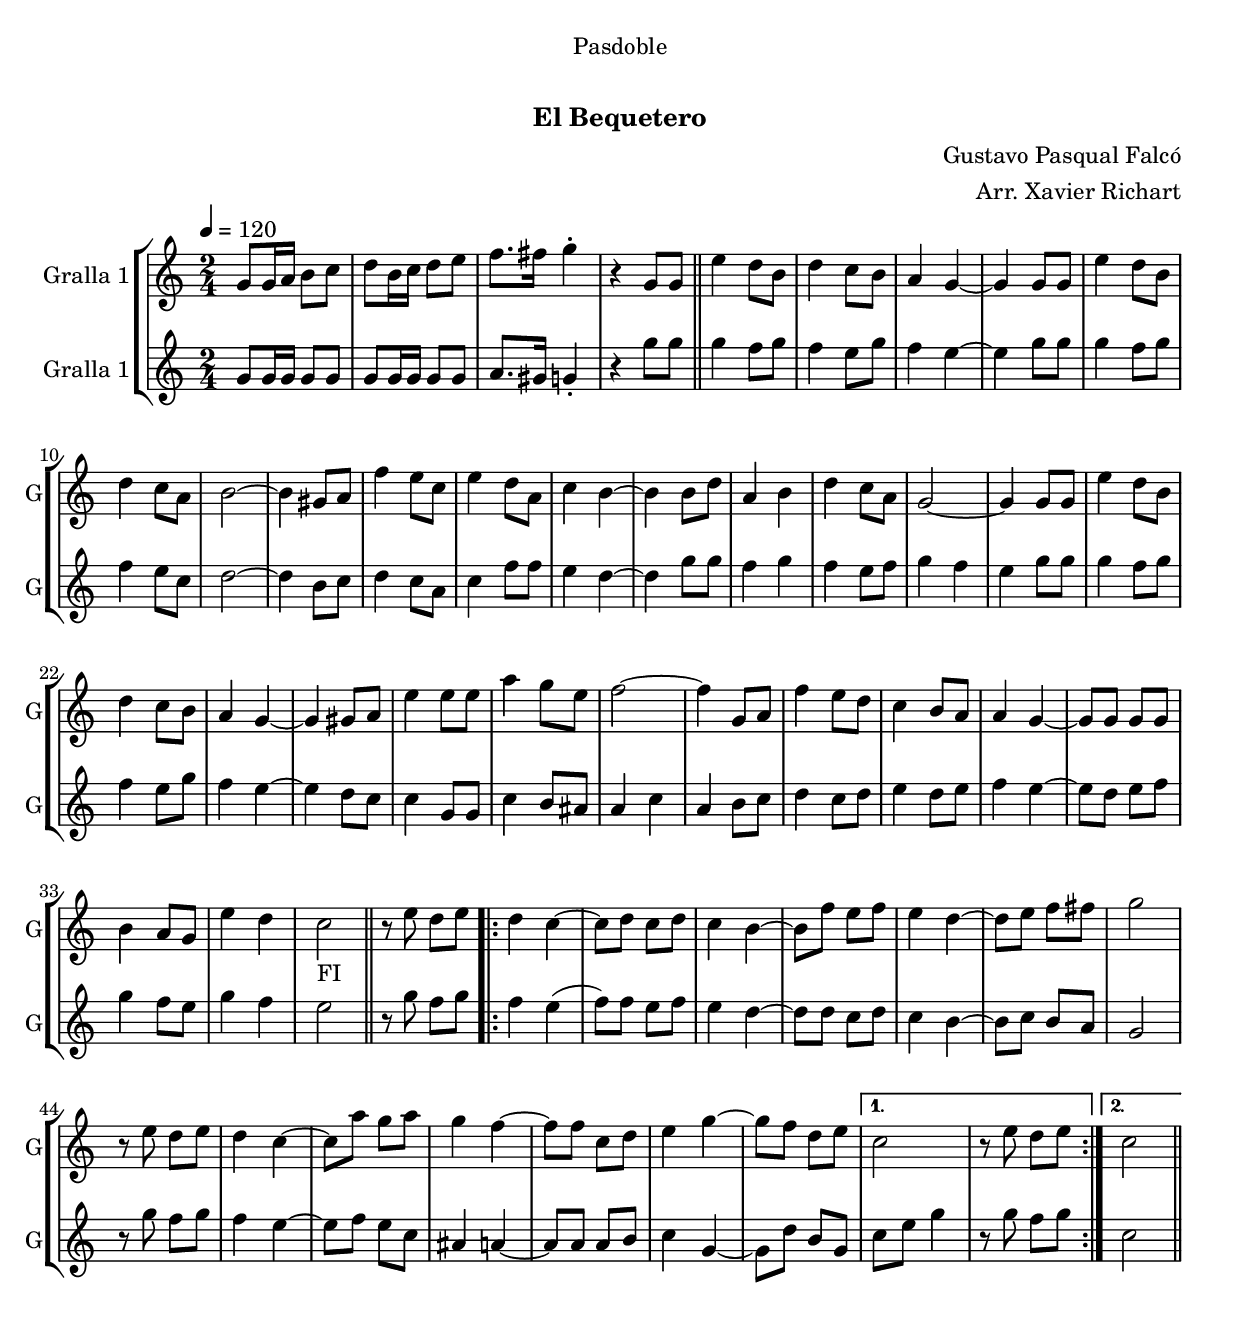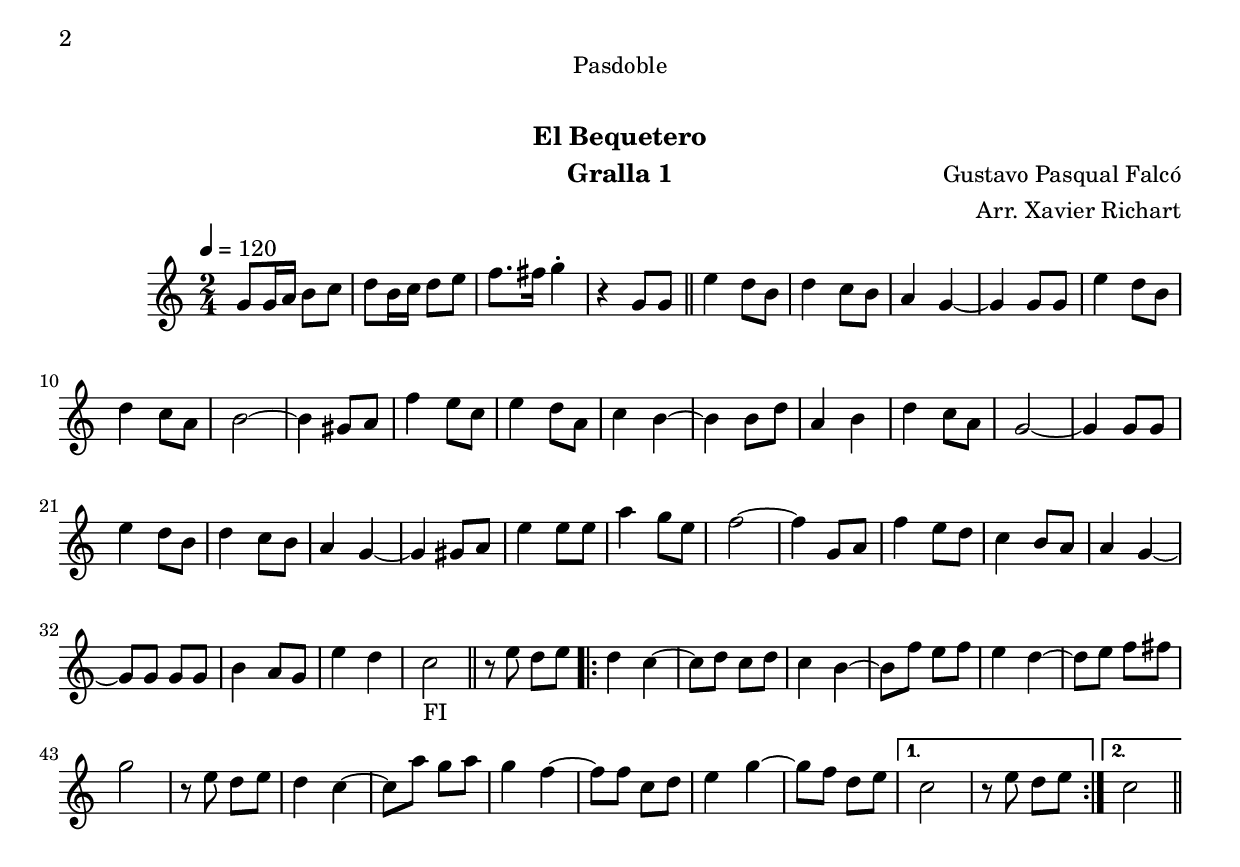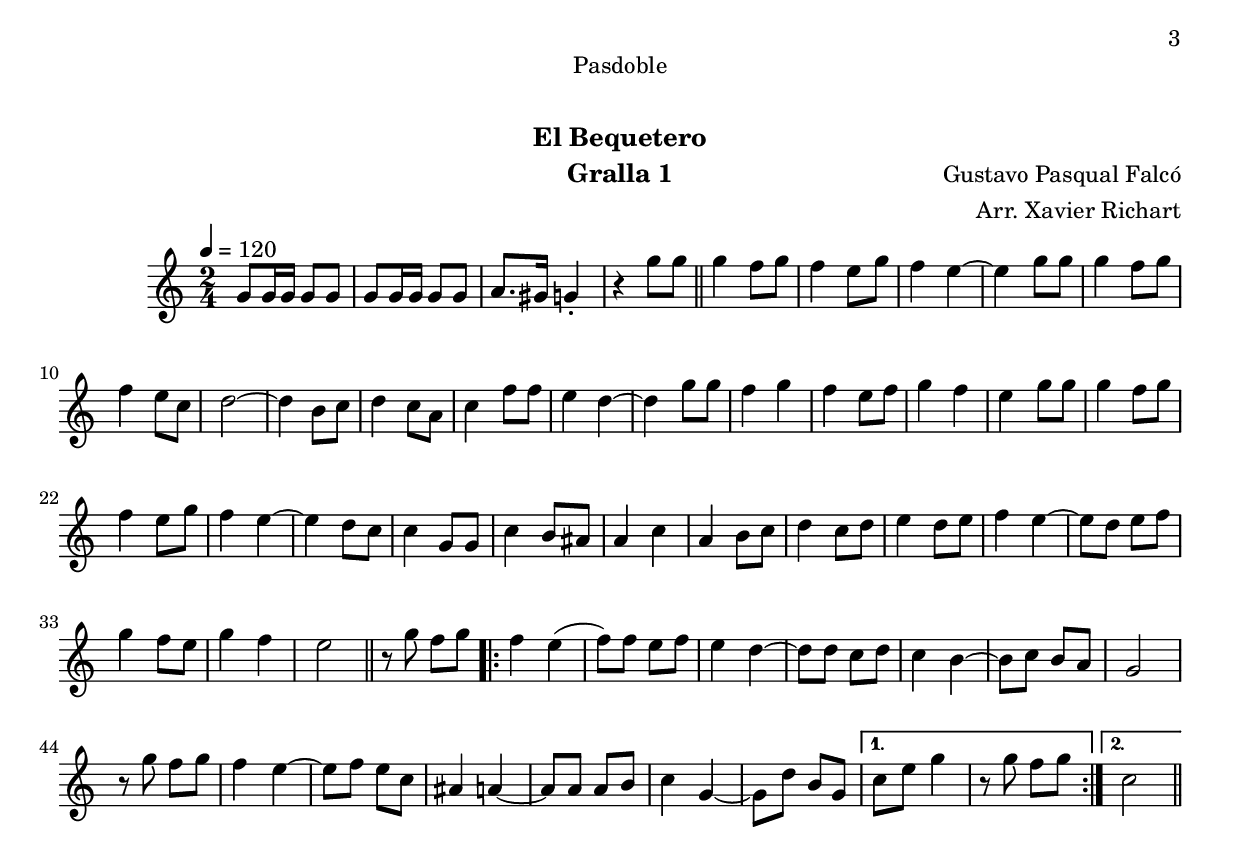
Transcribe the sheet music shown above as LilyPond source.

\version "2.22.1"

\header {
  dedication="Pasdoble"
  title="                  "
  subtitle="El Bequetero"
  subsubtitle=""
  poet=""
  meter=""
  piece=""
  composer="Gustavo Pasqual Falcó"
  arranger="Arr. Xavier Richart"
  opus=""
  instrument=""
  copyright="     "
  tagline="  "
}

liniaroAa =
\relative g'
{
  \tempo 4=120
  \clef treble
  \key c \major
  \time 2/4
  g8 g16 a b8 c  |
  d8 b16 c d8 e  |
  f8. fis16 g4-.  |
  r4 g,8 g  \bar "||"
  %05
  e'4 d8 b  |
  d4 c8 b  |
  a4 g ~  |
  g4 g8 g  |
  e'4 d8 b  |
  %10
  d4 c8 a  |
  b2 ~  |
  b4 gis8 a  |
  f'4 e8 c  |
  e4 d8 a  |
  %15
  c4 b ~  |
  b4 b8 d  |
  a4 b  |
  d4 c8 a  |
  g2 ~  |
  %20
  g4 g8 g  |
  e'4 d8 b  |
  d4 c8 b  |
  a4 g ~  |
  g4 gis8 a  |
  %25
  e'4 e8 e  |
  a4 g8 e  |
  f2 ~  |
  f4 g,8 a  |
  f'4 e8 d  |
  %30
  c4 b8 a  |
  a4 g ~  |
  g8 g g g  |
  b4 a8 g  |
  e'4 d  |
  %35
  c2 _"FI"  \bar "||"
  r8 e d e  |
  \repeat volta 2 { d4 c ~  |
  c8 d c d  |
  c4 b ~  |
  %40
  b8 f' e f  |
  e4 d ~  |
  d8 e f fis  |
  g2  |
  r8 e d e  |
  %45
  d4 c ~  |
  c8 a' g a  |
  g4 f ~  |
  f8 f c d  |
  e4 g ~  |
  %50
  g8 f d e }
  \alternative { { c2  |
  r8 e d e }
  { c2 } } \bar "||"
}

liniaroAb =
\relative g'
{
  \tempo 4=120
  \clef treble
  \key c \major
  \time 2/4
  g8 g16 g g8 g  |
  g8 g16 g g8 g  |
  a8. gis16 g4-.  |
  r4 g'8 g  \bar "||"
  %05
  g4 f8 g  |
  f4 e8 g  |
  f4 e ~  |
  e4 g8 g  |
  g4 f8 g  |
  %10
  f4 e8 c  |
  d2 ~  |
  d4 b8 c  |
  d4 c8 a  |
  c4 f8 f  |
  %15
  e4 d ~  |
  d4 g8 g  |
  f4 g  |
  f4 e8 f  |
  g4 f  |
  %20
  e4 g8 g  |
  g4 f8 g  |
  f4 e8 g  |
  f4 e ~  |
  e4 d8 c  |
  %25
  c4 g8 g  |
  c4 b8 ais  |
  a4 c  |
  a4 b8 c  |
  d4 c8 d  |
  %30
  e4 d8 e  |
  f4 e ~  |
  e8 d e f  |
  g4 f8 e  |
  g4 f  |
  %35
  e2  \bar "||"
  r8 g f g  |
  \repeat volta 2 { f4 e (  |
  f8 ) f e f  |
  e4 d ~  |
  %40
  d8 d c d  |
  c4 b ~  |
  b8 c b a  |
  g2  |
  r8 g' f g  |
  %45
  f4 e ~  |
  e8 f e c  |
  ais4 a ~  |
  a8 a a b  |
  c4 g ~  |
  %50
  g8 d' b g }
  \alternative { { c8 e g4  |
  r8 g f g }
  { c,2 } } \bar "||"
}

\bookpart {
  \score {
    \new StaffGroup {
      \override Score.RehearsalMark #'self-alignment-X = #LEFT
      <<
        \new Staff \with {instrumentName = #"Gralla 1" shortInstrumentName = #"G"} \liniaroAa
        \new Staff \with {instrumentName = #"Gralla 1" shortInstrumentName = #"G"} \liniaroAb
      >>
    }
    \layout {}
  }
  \score { \unfoldRepeats
    \new StaffGroup {
      \override Score.RehearsalMark #'self-alignment-X = #LEFT
      <<
        \new Staff \with {instrumentName = #"Gralla 1" shortInstrumentName = #"G"} \liniaroAa
        \new Staff \with {instrumentName = #"Gralla 1" shortInstrumentName = #"G"} \liniaroAb
      >>
    }
    \midi {
      \set Staff.midiInstrument = "oboe"
      \set DrumStaff.midiInstrument = "drums"
    }
  }
}

\bookpart {
  \header {instrument="Gralla 1"}
  \score {
    \new StaffGroup {
      \override Score.RehearsalMark #'self-alignment-X = #LEFT
      <<
        \new Staff \liniaroAa
      >>
    }
    \layout {}
  }
  \score { \unfoldRepeats
    \new StaffGroup {
      \override Score.RehearsalMark #'self-alignment-X = #LEFT
      <<
        \new Staff \liniaroAa
      >>
    }
    \midi {
      \set Staff.midiInstrument = "oboe"
      \set DrumStaff.midiInstrument = "drums"
    }
  }
}

\bookpart {
  \header {instrument="Gralla 1"}
  \score {
    \new StaffGroup {
      \override Score.RehearsalMark #'self-alignment-X = #LEFT
      <<
        \new Staff \liniaroAb
      >>
    }
    \layout {}
  }
  \score { \unfoldRepeats
    \new StaffGroup {
      \override Score.RehearsalMark #'self-alignment-X = #LEFT
      <<
        \new Staff \liniaroAb
      >>
    }
    \midi {
      \set Staff.midiInstrument = "oboe"
      \set DrumStaff.midiInstrument = "drums"
    }
  }
}

